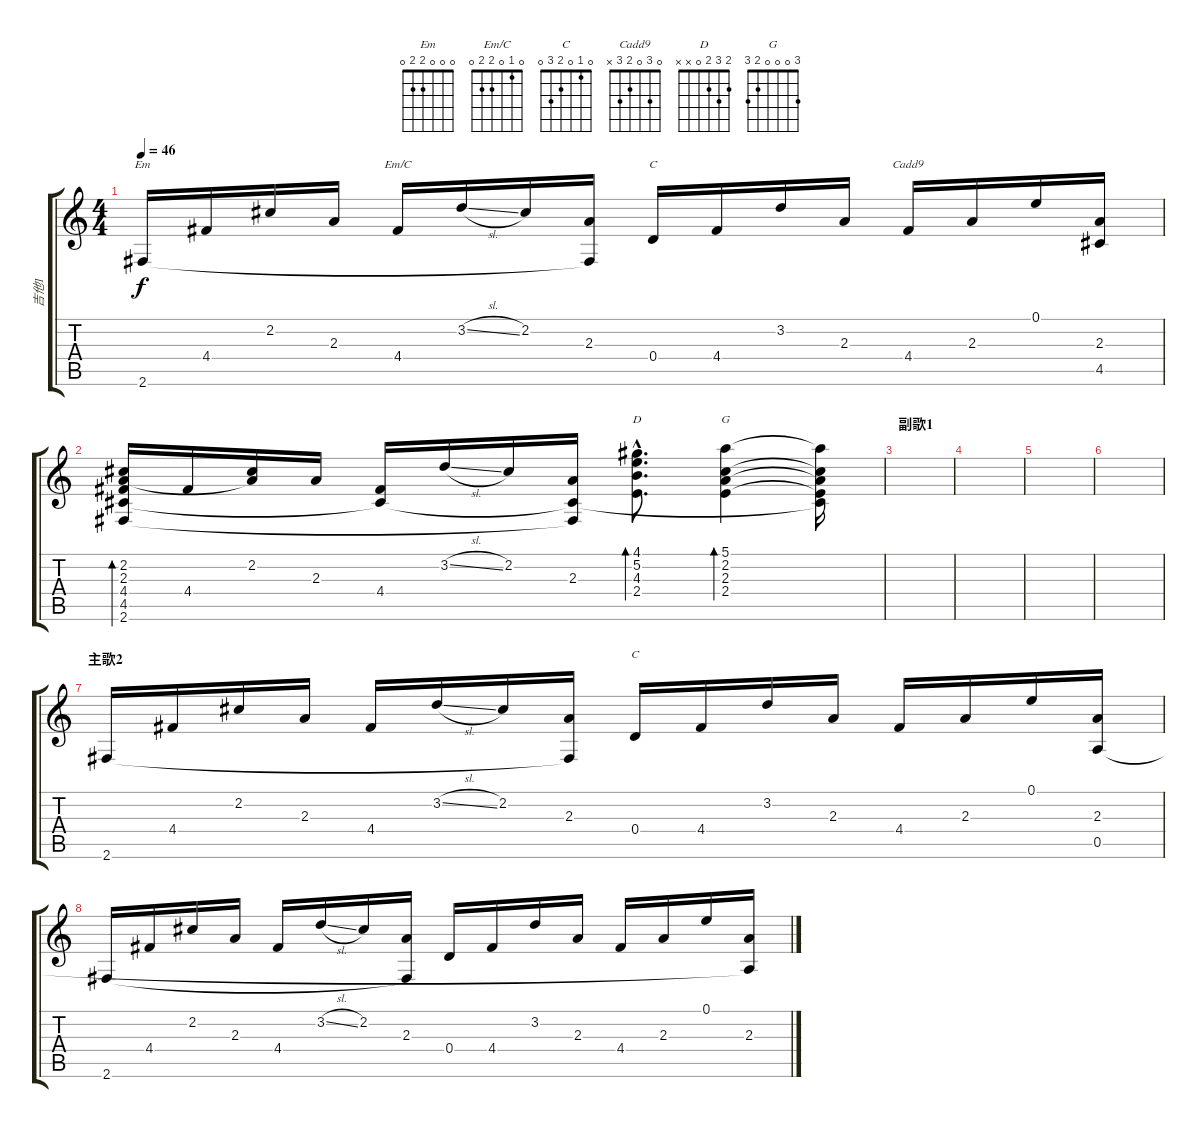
\track ("吉他1" "吉他1") {instrument acousticguitarsteel}
\staff {score tabs}
\tuning (E4 B3 G3 D3 A2 E2) {hide}
\chord ("Em" 0 0 0 2 2 0)
\chord ("Em/C" 0 1 0 2 2 0)
\chord ("C" 0 1 0 2 3 x)
\chord ("Cadd9" 0 3 0 2 3 x)
\chord ("D" 2 3 2 0 x x)
\chord ("G" 3 0 0 0 2 3)
\chord ("C" 0 1 0 2 3 0)
\ts (4 4)
\tempo 46
\clef g2
\ks c
2.6.16{ch "Em" dy f} 4.4.16 2.2.16 2.3.16 4.4.16{ch "Em/C"} 3.2{sl}.16 2.2.16 (2.3 2.6{t}).16 0.4.16{ch "C"} 4.4.16 3.2.16 2.3.16 4.4.16{ch "Cadd9"} 2.3.16 0.1.16 (2.3 4.5{t}).16 |
(2.2 2.3 4.4 4.5 2.6).16{bd 480} 4.4.16 (2.2 2.3{t}).16 2.3.16 (4.4 4.5{t}).16 3.2{sl}.16 2.2.16 (2.3 4.5{t} 2.6{t}).16 (4.1{hac} 5.2{hac} 4.3{hac} 2.4{hac}).8{d bd 60 ch "D"} (5.1 2.2 2.3 2.4).4{bd 60 ch "G"} (5.1{t} 2.2{t} 2.3{t} 2.4{t} 4.5{t}).16 |
\section ("" "副歌1")
|
|
|
|
\section ("" "主歌2")
2.6.16 4.4.16 2.2.16 2.3.16 4.4.16 3.2{sl}.16 2.2.16 (2.3 2.6{t}).16 0.4.16{ch "C"} 4.4.16 3.2.16 2.3.16 4.4.16 2.3.16 0.1.16 (2.3 0.5).16 |
2.6.16 4.4.16 2.2.16 2.3.16 4.4.16 3.2{sl}.16 2.2.16 (2.3 2.6{t}).16 0.4.16 4.4.16 3.2.16 2.3.16 4.4.16 2.3.16 0.1.16 (2.3 0.5{t}).16
